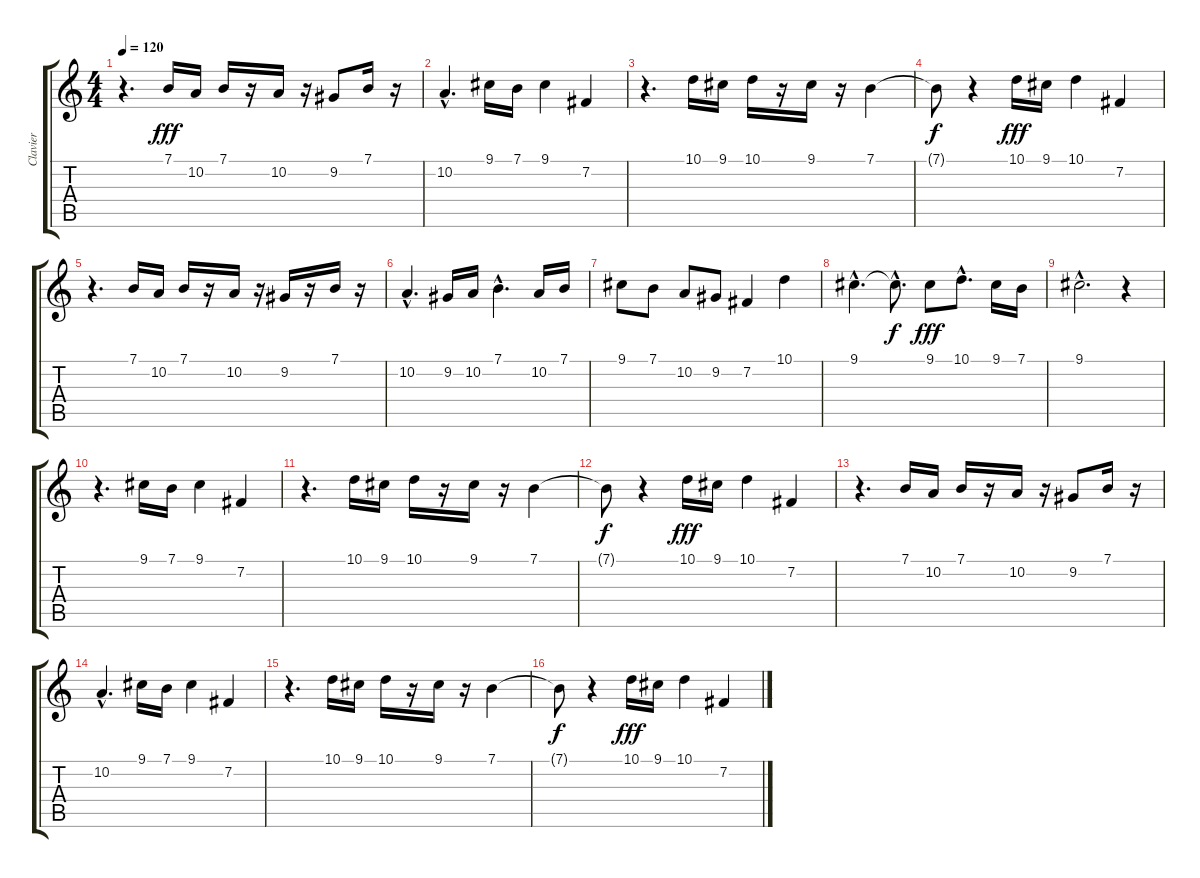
\track ("Clavier" "Clavier") {instrument trumpet}
\staff {score tabs}
\tuning (E4 B3 G3 D3 A2 E2) {hide}
\ts (4 4)
\tempo 120
\clef g2
\ks c
r.4{d dy fff} 7.1.16 10.2.16 7.1.16 r.16 10.2.16 r.16 9.2.8 7.1.16 r.16 |
10.2{hac}.4{d} 9.1.16 7.1.16 9.1.4 7.2.4 |
r.4{d} 10.1.16 9.1.16 10.1.16 r.16 9.1.16 r.16 7.1.4 |
7.1{t}.8{dy f} r.4 10.1.16{dy fff} 9.1.16 10.1.4 7.2.4 |
r.4{d} 7.1.16 10.2.16 7.1.16 r.16 10.2.16 r.16 9.2.16 r.16 7.1.16 r.16 |
10.2{hac}.4{d} 9.2.16 10.2.16 7.1{hac}.4{d} 10.2.16 7.1.16 |
9.1.8 7.1.8 10.2.8 9.2.8 7.2.4 10.1.4 |
9.1{hac}.4{d} 9.1{hac t}.8{d dy f} 9.1.8{dy fff} 10.1{hac}.8{d} 9.1.16 7.1.16 |
9.1{hac}.2{d} r.4 |
r.4{d} 9.1.16 7.1.16 9.1.4 7.2.4 |
r.4{d} 10.1.16 9.1.16 10.1.16 r.16 9.1.16 r.16 7.1.4 |
7.1{t}.8{dy f} r.4 10.1.16{dy fff} 9.1.16 10.1.4 7.2.4 |
r.4{d} 7.1.16 10.2.16 7.1.16 r.16 10.2.16 r.16 9.2.8 7.1.16 r.16 |
10.2{hac}.4{d} 9.1.16 7.1.16 9.1.4 7.2.4 |
r.4{d} 10.1.16 9.1.16 10.1.16 r.16 9.1.16 r.16 7.1.4 |
7.1{t}.8{dy f} r.4 10.1.16{dy fff} 9.1.16 10.1.4 7.2.4
